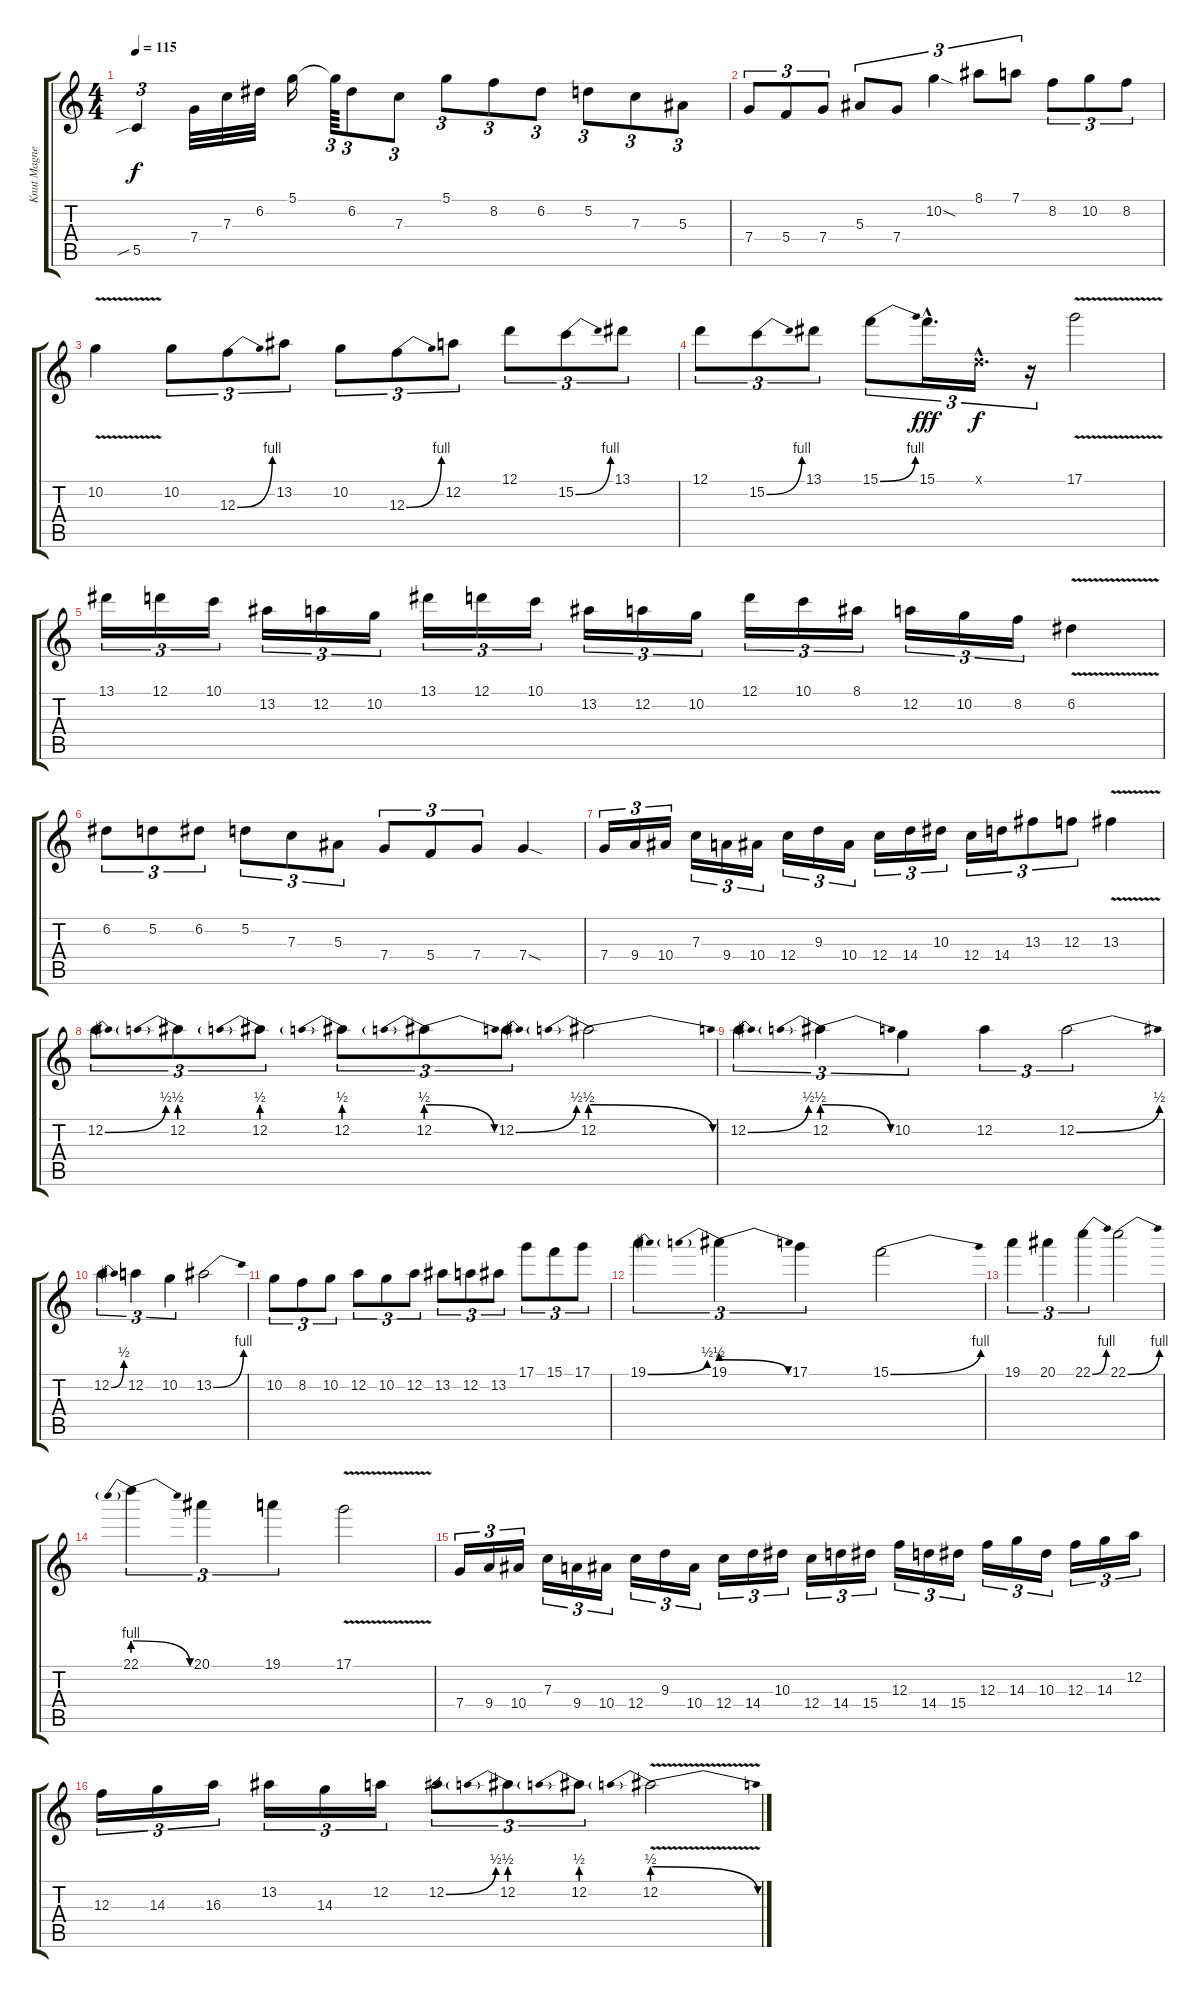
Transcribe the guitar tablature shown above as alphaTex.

\track ("Knut Magne Valle Solo" "Knut Magne") {instrument distortionguitar}
\staff {score tabs}
\tuning (D4 A3 F3 C3 G2 D2) {hide}
\ts (4 4)
\tempo 115
\clef g2
\ks c
5.5{sib}.4{tu (3 2) dy f instrument distortionguitar} 7.4.32 7.3.32 6.2.32 5.1.16 5.1{t}.64{tu (3 2)} 6.2.8{tu (3 2)} 7.3.8{tu (3 2)} 5.1.8{tu (3 2)} 8.2.8{tu (3 2)} 6.2.8{tu (3 2)} 5.2.8{tu (3 2)} 7.3.8{tu (3 2)} 5.3.8{tu (3 2)} |
7.4.8{tu (3 2)} 5.4.8{tu (3 2)} 7.4.8{tu (3 2)} 5.3.8{tu (3 2)} 7.4.8{tu (3 2)} 10.2{sod}.4{tu (3 2)} 8.1.8{tu (3 2)} 7.1.8{tu (3 2)} 8.2.8{tu (3 2)} 10.2.8{tu (3 2)} 8.2.8{tu (3 2)} |
10.2{v}.4 10.2.8{tu (3 2)} 12.3{be (bend 0 0 60 4)}.8{tu (3 2)} 13.2.8{tu (3 2)} 10.2.8{tu (3 2)} 12.3{be (bend 0 0 60 4)}.8{tu (3 2)} 12.2.8{tu (3 2)} 12.1.8{tu (3 2)} 15.2{be (bend 0 0 60 4)}.8{tu (3 2)} 13.1.8{tu (3 2)} |
12.1.8{tu (3 2)} 15.2{be (bend 0 0 60 4)}.8{tu (3 2)} 13.1.8{tu (3 2)} 15.1{be (bend 0 0 60 4)}.8{tu (3 2)} 15.1{hac}.16{d tu (3 2) dy fff} 0.1{hac x}.16{d tu (3 2) dy f} r.16{tu (3 2)} 17.1{v}.2 |
13.1.16{tu (3 2)} 12.1.16{tu (3 2)} 10.1.16{tu (3 2)} 13.2.16{tu (3 2)} 12.2.16{tu (3 2)} 10.2.16{tu (3 2)} 13.1.16{tu (3 2)} 12.1.16{tu (3 2)} 10.1.16{tu (3 2)} 13.2.16{tu (3 2)} 12.2.16{tu (3 2)} 10.2.16{tu (3 2)} 12.1.16{tu (3 2)} 10.1.16{tu (3 2)} 8.1.16{tu (3 2)} 12.2.16{tu (3 2)} 10.2.16{tu (3 2)} 8.2.16{tu (3 2)} 6.2{v}.4 |
6.2.8{tu (3 2)} 5.2.8{tu (3 2)} 6.2.8{tu (3 2)} 5.2.8{tu (3 2)} 7.3.8{tu (3 2)} 5.3.8{tu (3 2)} 7.4.8{tu (3 2)} 5.4.8{tu (3 2)} 7.4.8{tu (3 2)} 7.4{sod}.4 |
7.4.16{tu (3 2)} 9.4.16{tu (3 2)} 10.4.16{tu (3 2)} 7.3.16{tu (3 2)} 9.4.16{tu (3 2)} 10.4.16{tu (3 2)} 12.4.16{tu (3 2)} 9.3.16{tu (3 2)} 10.4.16{tu (3 2)} 12.4.16{tu (3 2)} 14.4.16{tu (3 2)} 10.3.16{tu (3 2)} 12.4.16{tu (3 2)} 14.4.16{tu (3 2)} 13.3.8{tu (3 2)} 12.3.8{tu (3 2)} 13.3{v}.4 |
12.2{be (bend 0 0 60 2)}.8{tu (3 2)} 12.2{be (prebend 0 2 60 2)}.8{tu (3 2)} 12.2{be (prebend 0 2 60 2)}.8{tu (3 2)} 12.2{be (prebend 0 2 60 2)}.8{tu (3 2)} 12.2{be (prebendrelease 0 2 60 0)}.8{tu (3 2)} 12.2{be (bend 0 0 60 2)}.8{tu (3 2)} 12.2{be (prebendrelease 0 2 60 0)}.2 |
12.2{be (bend 0 0 60 2)}.4{tu (3 2) balance 2} 12.2{be (prebendrelease 0 2 60 0)}.4{tu (3 2)} 10.2.4{tu (3 2)} 12.2.4{tu (3 2)} 12.2{be (bend 0 0 60 2)}.2{tu (3 2)} |
12.2{be (bend 0 0 60 2)}.4{tu (3 2)} 12.2.4{tu (3 2)} 10.2.4{tu (3 2)} 13.2{be (bend 0 0 60 4)}.2 |
10.2.8{tu (3 2)} 8.2.8{tu (3 2)} 10.2.8{tu (3 2)} 12.2.8{tu (3 2)} 10.2.8{tu (3 2)} 12.2.8{tu (3 2)} 13.2.8{tu (3 2)} 12.2.8{tu (3 2)} 13.2.8{tu (3 2)} 17.1.8{tu (3 2)} 15.1.8{tu (3 2)} 17.1.8{tu (3 2)} |
19.1{be (bend 0 0 60 2)}.4{tu (3 2)} 19.1{be (prebendrelease 0 2 60 0)}.4{tu (3 2)} 17.1.4{tu (3 2)} 15.1{be (bend 0 0 60 4)}.2 |
19.1.4{tu (3 2)} 20.1.4{tu (3 2)} 22.1{be (bend 0 0 60 4)}.4{tu (3 2)} 22.1{be (bend 0 0 60 4)}.2 |
22.1{be (prebendrelease 0 4 60 0)}.4{tu (3 2)} 20.1.4{tu (3 2)} 19.1.4{tu (3 2)} 17.1{v}.2 |
7.4.16{tu (3 2)} 9.4.16{tu (3 2)} 10.4.16{tu (3 2)} 7.3.16{tu (3 2)} 9.4.16{tu (3 2)} 10.4.16{tu (3 2)} 12.4.16{tu (3 2)} 9.3.16{tu (3 2)} 10.4.16{tu (3 2)} 12.4.16{tu (3 2)} 14.4.16{tu (3 2)} 10.3.16{tu (3 2)} 12.4.16{tu (3 2)} 14.4.16{tu (3 2)} 15.4.16{tu (3 2)} 12.3.16{tu (3 2)} 14.4.16{tu (3 2)} 15.4.16{tu (3 2)} 12.3.16{tu (3 2)} 14.3.16{tu (3 2)} 10.3.16{tu (3 2)} 12.3.16{tu (3 2)} 14.3.16{tu (3 2)} 12.2.16{tu (3 2)} |
12.3.16{tu (3 2)} 14.3.16{tu (3 2)} 16.3.16{tu (3 2)} 13.2.16{tu (3 2)} 14.3.16{tu (3 2)} 12.2.16{tu (3 2)} 12.2{be (bend 0 0 60 2)}.8{tu (3 2)} 12.2{be (prebend 0 2 60 2)}.8{tu (3 2)} 12.2{be (prebend 0 2 60 2)}.8{tu (3 2)} 12.2{be (prebendrelease 0 2 60 0) v}.2
